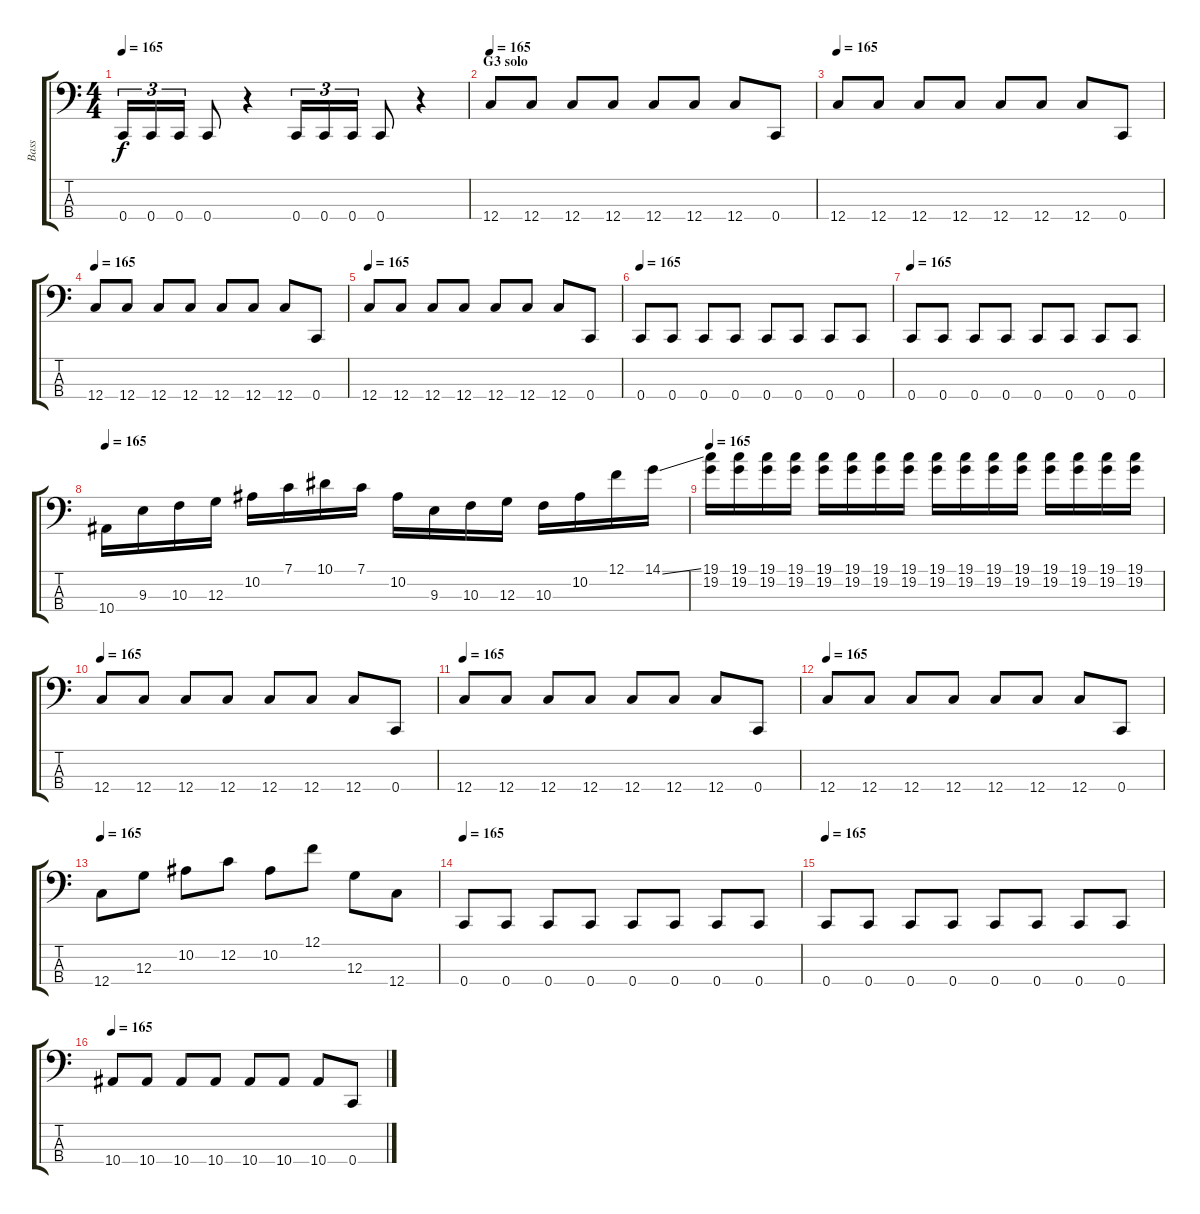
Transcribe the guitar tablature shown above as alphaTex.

\track ("Bass" "Bass") {instrument electricbasspick}
\staff {score tabs}
\tuning (F2 C2 G1 C1) {hide}
\ts (4 4)
\tempo 165
\clef f4
\ks c
0.4.16{tu (3 2) dy f} 0.4.16{tu (3 2)} 0.4.16{tu (3 2)} 0.4.8 r.4 0.4.16{tu (3 2)} 0.4.16{tu (3 2)} 0.4.16{tu (3 2)} 0.4.8 r.4 |
\section ("" "G3 solo")
\tempo 165
12.4.8 12.4.8 12.4.8 12.4.8 12.4.8 12.4.8 12.4.8 0.4.8 |
\tempo 165
12.4.8 12.4.8 12.4.8 12.4.8 12.4.8 12.4.8 12.4.8 0.4.8 |
\tempo 165
12.4.8 12.4.8 12.4.8 12.4.8 12.4.8 12.4.8 12.4.8 0.4.8 |
\tempo 165
12.4.8 12.4.8 12.4.8 12.4.8 12.4.8 12.4.8 12.4.8 0.4.8 |
\tempo 165
0.4.8 0.4.8 0.4.8 0.4.8 0.4.8 0.4.8 0.4.8 0.4.8 |
\tempo 165
0.4.8 0.4.8 0.4.8 0.4.8 0.4.8 0.4.8 0.4.8 0.4.8 |
\tempo 165
10.4.16 9.3.16 10.3.16 12.3.16 10.2.16 7.1.16 10.1.16 7.1.16 10.2.16 9.3.16 10.3.16 12.3.16 10.3.16 10.2.16 12.1.16 14.1{ss}.16 |
\tempo 165
(19.1 19.2).16 (19.1 19.2).16 (19.1 19.2).16 (19.1 19.2).16 (19.1 19.2).16 (19.1 19.2).16 (19.1 19.2).16 (19.1 19.2).16 (19.1 19.2).16 (19.1 19.2).16 (19.1 19.2).16 (19.1 19.2).16 (19.1 19.2).16 (19.1 19.2).16 (19.1 19.2).16 (19.1 19.2).16 |
\tempo 165
12.4.8 12.4.8 12.4.8 12.4.8 12.4.8 12.4.8 12.4.8 0.4.8 |
\tempo 165
12.4.8 12.4.8 12.4.8 12.4.8 12.4.8 12.4.8 12.4.8 0.4.8 |
\tempo 165
12.4.8 12.4.8 12.4.8 12.4.8 12.4.8 12.4.8 12.4.8 0.4.8 |
\tempo 165
12.4.8 12.3.8 10.2.8 12.2.8 10.2.8 12.1.8 12.3.8 12.4.8 |
\tempo 165
0.4.8 0.4.8 0.4.8 0.4.8 0.4.8 0.4.8 0.4.8 0.4.8 |
\tempo 165
0.4.8 0.4.8 0.4.8 0.4.8 0.4.8 0.4.8 0.4.8 0.4.8 |
\tempo 165
10.4.8 10.4.8 10.4.8 10.4.8 10.4.8 10.4.8 10.4.8 0.4.8
